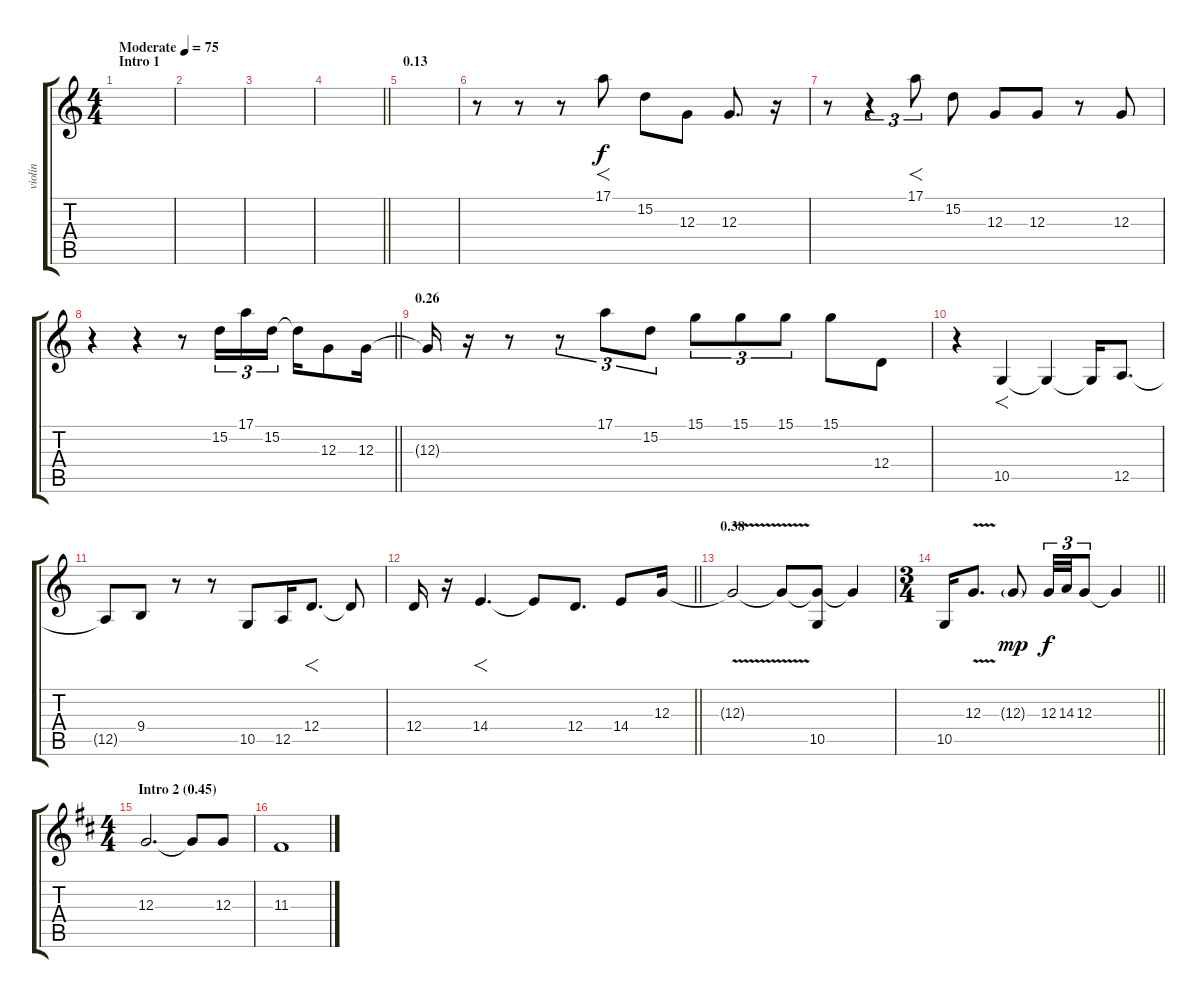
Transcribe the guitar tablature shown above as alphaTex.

\track ("violin" "violin") {instrument violin}
\staff {score tabs}
\tuning (E4 B3 G3 D3 A2 E2) {hide}
\ts (4 4)
\section ("" "Intro 1")
\tempo (75 "Moderate")
\clef g2
\ks c
|
|
|
\barLineRight lightlight
|
\section ("" "0.13")
|
r.8 r.8 r.8 17.1.8{f} 15.2.8 12.3.8 12.3.8{d} r.16 |
r.8 r.4{tu (3 2)} 17.1.8{f tu (3 2)} 15.2.8 12.3.8 12.3.8 r.8 12.3.8 |
\barLineRight lightlight
r.4 r.4 r.8 15.2.16{tu (3 2)} 17.1.16{tu (3 2)} 15.2.16{tu (3 2)} 15.2{t}.16 12.3.8 12.3.16 |
\section ("" "0.26")
12.3{t}.16 r.16 r.8 r.8{tu (3 2)} 17.1.8{tu (3 2)} 15.2.8{tu (3 2)} 15.1.8{tu (3 2)} 15.1.8{tu (3 2)} 15.1.8{tu (3 2)} 15.1.8 12.4.8 |
r.4 10.5.4{f} 10.5{t}.4 10.5{t}.16 12.5.8{d} |
12.5{t}.8 9.4.8 r.8 r.8 10.5.8 12.5.16 12.4.8{f d} 12.4{t}.8 |
\barLineRight lightlight
12.4.16 r.16 14.4.4{f d} 14.4{t}.8 12.4.8{d} 14.4.8 12.3.16 |
\section ("" "0.38")
12.3{v t}.2 12.3{t}.8 (12.3{t} 10.5).8 12.3{t}.4 |
\ts (3 4)
\barLineRight lightlight
10.5.16 12.3{v}.8{d} 12.3{g}.8{dy mp} 12.3.32{tu (3 2) dy f} 14.3.32{tu (3 2)} 12.3.8{tu (3 2)} 12.3{t}.4 |
\ts (4 4)
\section ("" "Intro 2 (0.45)")
\ks d
12.3.2{d} 12.3{t}.8 12.3.8 |
11.3.1
